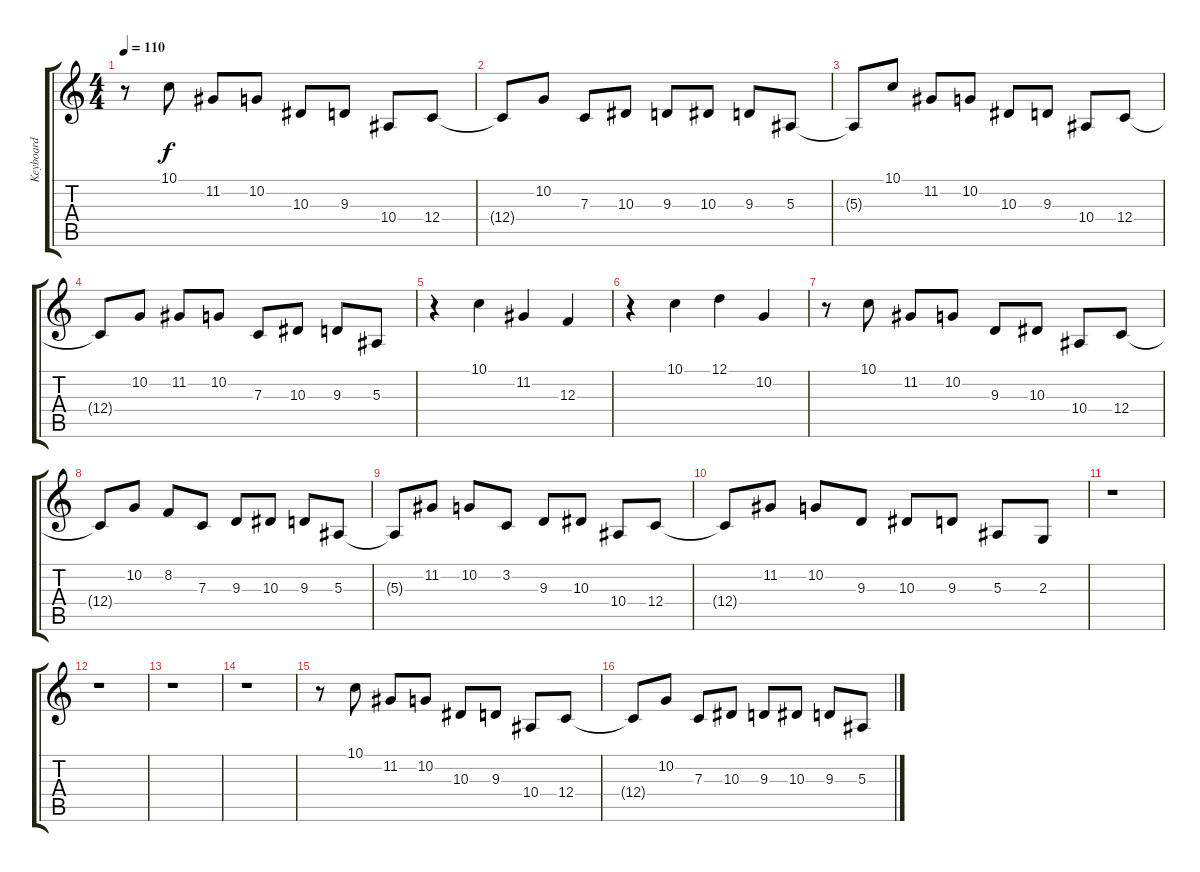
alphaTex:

\track ("Keyboard" "Keyboard") {instrument vibraphone}
\staff {score tabs}
\tuning (D4 A3 F3 C3 G2 C2) {hide}
\ts (4 4)
\tempo 110
\clef g2
\ks c
r.8{dy f instrument vibraphone} 10.1.8 11.2.8 10.2.8 10.3.8 9.3.8 10.4.8 12.4.8 |
12.4{t}.8 10.2.8 7.3.8 10.3.8 9.3.8 10.3.8 9.3.8 5.3.8 |
5.3{t}.8 10.1.8 11.2.8 10.2.8 10.3.8 9.3.8 10.4.8 12.4.8 |
12.4{t}.8 10.2.8 11.2.8 10.2.8 7.3.8 10.3.8 9.3.8 5.3.8 |
r.4 10.1.4 11.2.4 12.3.4 |
r.4 10.1.4 12.1.4 10.2.4 |
r.8 10.1.8 11.2.8 10.2.8 9.3.8 10.3.8 10.4.8 12.4.8 |
12.4{t}.8 10.2.8 8.2.8 7.3.8 9.3.8 10.3.8 9.3.8 5.3.8 |
5.3{t}.8 11.2.8 10.2.8 3.2.8 9.3.8 10.3.8 10.4.8 12.4.8 |
12.4{t}.8 11.2.8 10.2.8 9.3.8 10.3.8 9.3.8 5.3.8 2.3.8 |
r.1 |
r.1 |
r.1 |
r.1 |
r.8 10.1.8 11.2.8 10.2.8 10.3.8 9.3.8 10.4.8 12.4.8 |
12.4{t}.8 10.2.8 7.3.8 10.3.8 9.3.8 10.3.8 9.3.8 5.3.8
